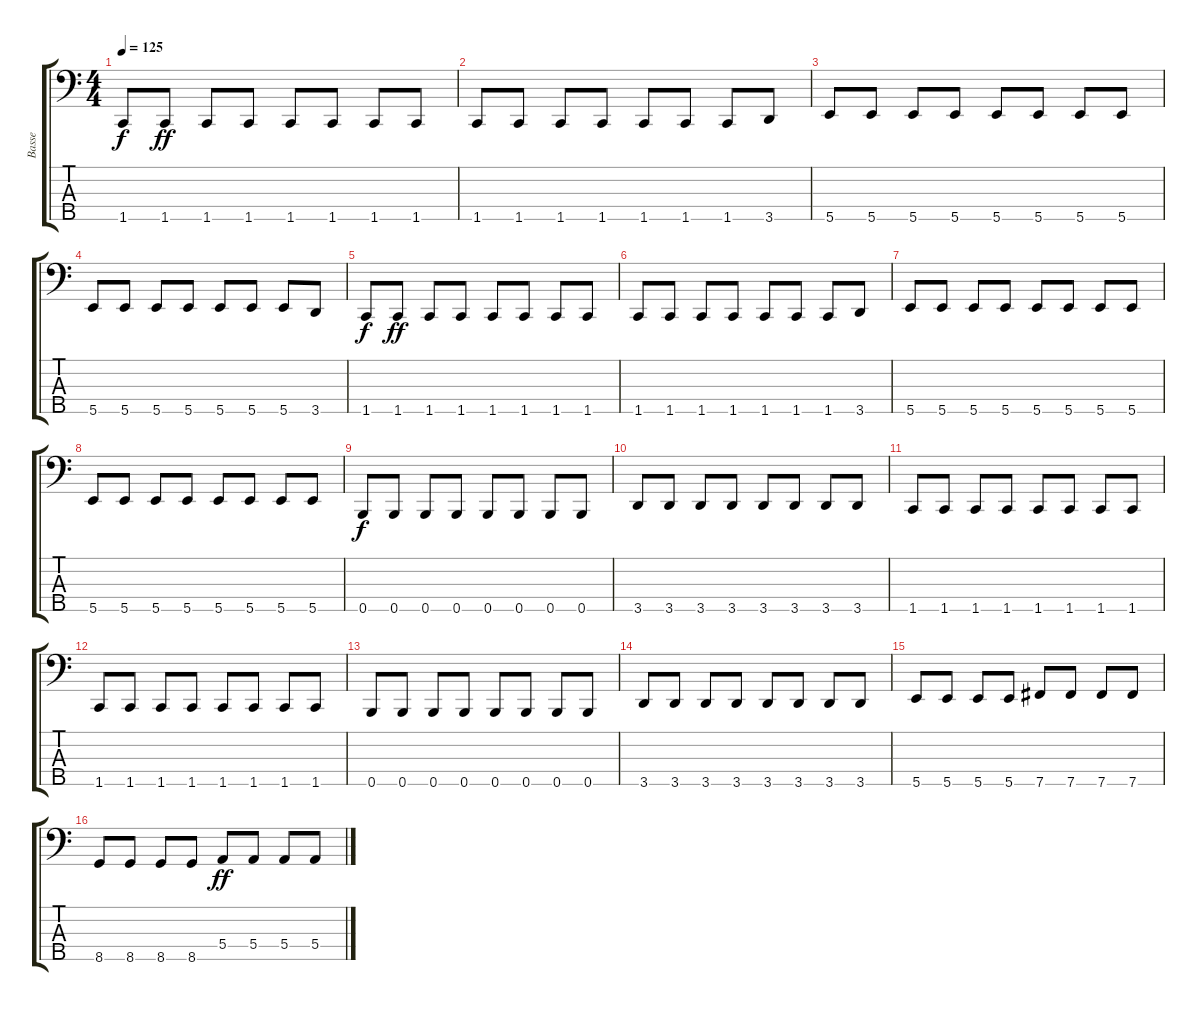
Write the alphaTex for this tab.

\track ("Basse" "Basse") {instrument electricbasspick}
\staff {score tabs}
\tuning (G2 D2 A1 E1 B0) {hide}
\ts (4 4)
\tempo 125
\clef f4
\ks c
1.5.8{dy f} 1.5.8{dy ff} 1.5.8 1.5.8 1.5.8 1.5.8 1.5.8 1.5.8 |
1.5.8 1.5.8 1.5.8 1.5.8 1.5.8 1.5.8 1.5.8 3.5.8 |
5.5.8 5.5.8 5.5.8 5.5.8 5.5.8 5.5.8 5.5.8 5.5.8 |
5.5.8 5.5.8 5.5.8 5.5.8 5.5.8 5.5.8 5.5.8 3.5.8 |
1.5.8{dy f} 1.5.8{dy ff} 1.5.8 1.5.8 1.5.8 1.5.8 1.5.8 1.5.8 |
1.5.8 1.5.8 1.5.8 1.5.8 1.5.8 1.5.8 1.5.8 3.5.8 |
5.5.8 5.5.8 5.5.8 5.5.8 5.5.8 5.5.8 5.5.8 5.5.8 |
5.5.8 5.5.8 5.5.8 5.5.8 5.5.8 5.5.8 5.5.8 5.5.8 |
0.5.8{dy f} 0.5.8 0.5.8 0.5.8 0.5.8 0.5.8 0.5.8 0.5.8 |
3.5.8 3.5.8 3.5.8 3.5.8 3.5.8 3.5.8 3.5.8 3.5.8 |
1.5.8 1.5.8 1.5.8 1.5.8 1.5.8 1.5.8 1.5.8 1.5.8 |
1.5.8 1.5.8 1.5.8 1.5.8 1.5.8 1.5.8 1.5.8 1.5.8 |
0.5.8 0.5.8 0.5.8 0.5.8 0.5.8 0.5.8 0.5.8 0.5.8 |
3.5.8 3.5.8 3.5.8 3.5.8 3.5.8 3.5.8 3.5.8 3.5.8 |
5.5.8 5.5.8 5.5.8 5.5.8 7.5.8 7.5.8 7.5.8 7.5.8 |
8.5.8 8.5.8 8.5.8 8.5.8 5.4.8{dy ff} 5.4.8 5.4.8 5.4.8
